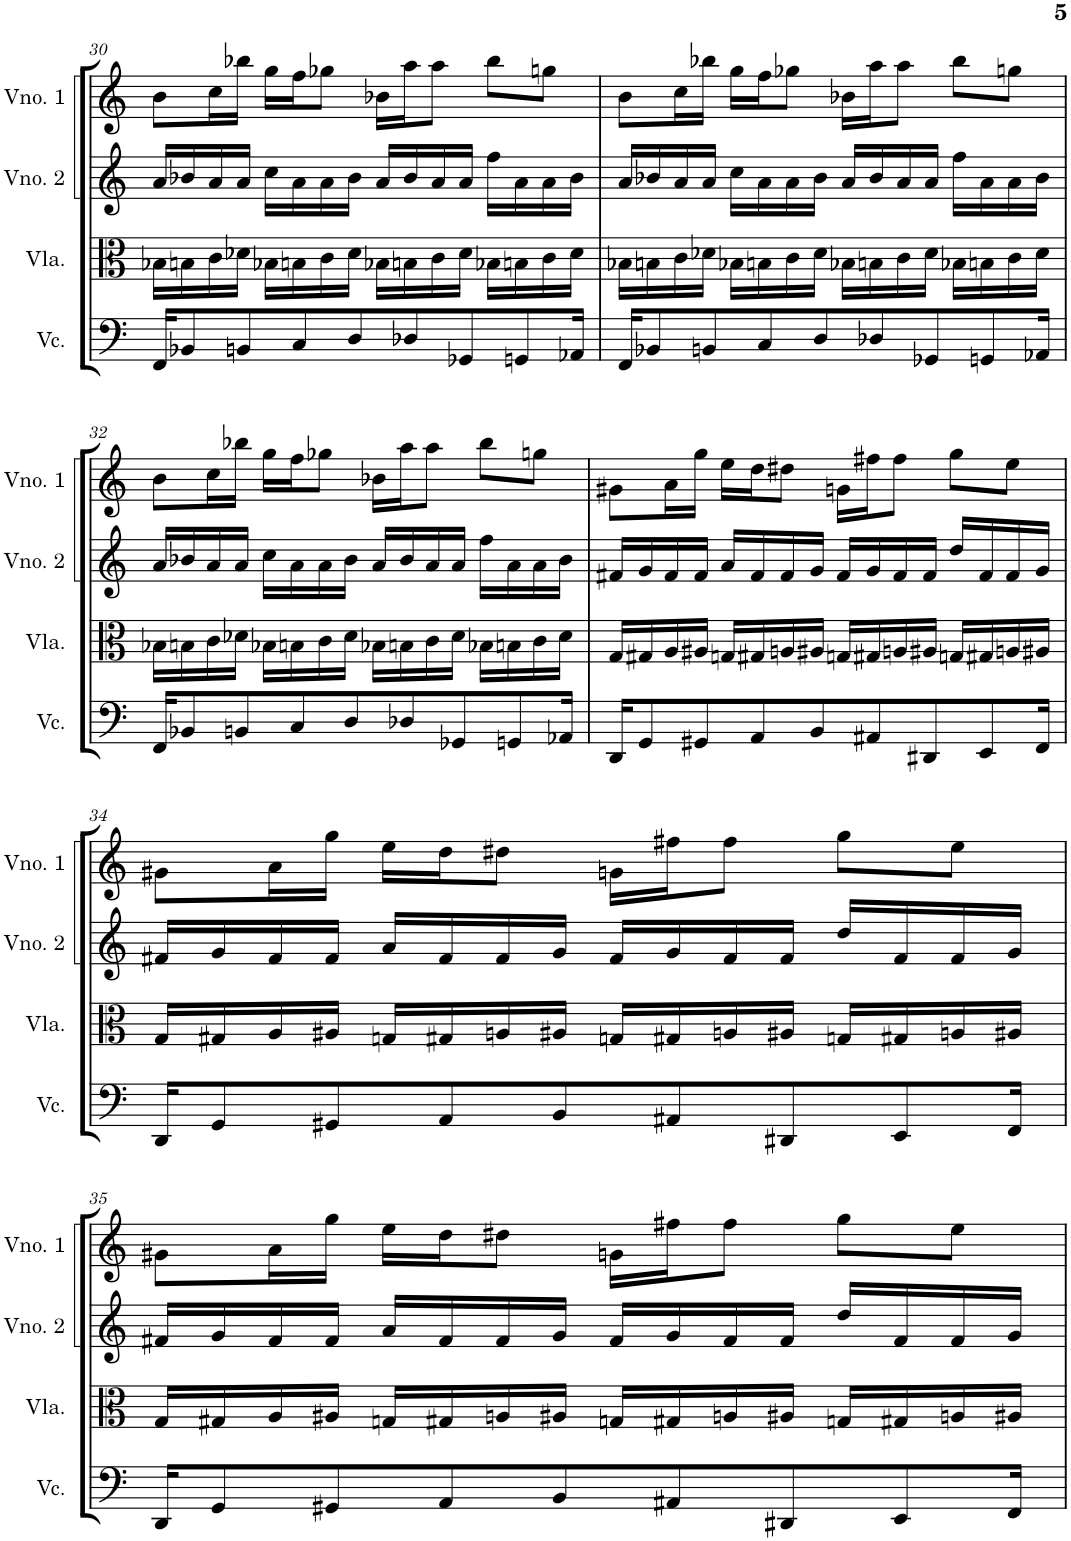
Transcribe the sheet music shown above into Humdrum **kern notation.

**kern	**kern	**kern	**kern
*part4	*part3	*part2	*part1
*staff4	*staff3	*staff2	*staff1
*I"Violoncelo	*I"Viola	*I"Violino 2	*I"Violino 1
*I'Vc.	*I'Vla.	*I'Vno. 2	*I'Vno. 1
!!LO:PB:g=z
*clefF4	*clefC3	*clefG2	*clefG2
*k[]	*k[]	*k[]	*k[]
*M4/4	*M4/4	*M4/4	*M4/4
=30	=30	=30	=30
16FF/KL	16B-X\LL	16a/LL	8b\L
8BB-X/	16Bn\	16b-X/	.
.	16c\	16a/	16cc\L
8BBn/	16d-X\JJ	16a/JJ	16bb-X\JJ
.	16B-X\LL	16cc\LL	16gg\LL
8C/	16Bn\	16a\	16ff\J
.	16c\	16a\	8gg-X\J
8D/	16d-\JJ	16b-\JJ	.
.	16B-X\LL	16a/LL	16b-X\LL
8D-X/	16Bn\	16b-/	16aa\J
.	16c\	16a/	8aa\J
8GG-X/	16d-\JJ	16a/JJ	.
.	16B-X\LL	16ff\LL	8bb-\L
8GGn/	16Bn\	16a\	.
.	16c\	16a\	8ggn\J
16AA-X/Jk	16d-\JJ	16b-\JJ	.
=31	=31	=31	=31
16FF/KL	16B-X\LL	16a/LL	8b\L
8BB-X/	16Bn\	16b-X/	.
.	16c\	16a/	16cc\L
8BBn/	16d-X\JJ	16a/JJ	16bb-X\JJ
.	16B-X\LL	16cc\LL	16gg\LL
8C/	16Bn\	16a\	16ff\J
.	16c\	16a\	8gg-X\J
8D/	16d-\JJ	16b-\JJ	.
.	16B-X\LL	16a/LL	16b-X\LL
8D-X/	16Bn\	16b-/	16aa\J
.	16c\	16a/	8aa\J
8GG-X/	16d-\JJ	16a/JJ	.
.	16B-X\LL	16ff\LL	8bb-\L
8GGn/	16Bn\	16a\	.
.	16c\	16a\	8ggn\J
16AA-X/Jk	16d-\JJ	16b-\JJ	.
!!LO:LB:g=z
=32	=32	=32	=32
16FF/KL	16B-X\LL	16a/LL	8b\L
8BB-X/	16Bn\	16b-X/	.
.	16c\	16a/	16cc\L
8BBn/	16d-X\JJ	16a/JJ	16bb-X\JJ
.	16B-X\LL	16cc\LL	16gg\LL
8C/	16Bn\	16a\	16ff\J
.	16c\	16a\	8gg-X\J
8D/	16d-\JJ	16b-\JJ	.
.	16B-X\LL	16a/LL	16b-X\LL
8D-X/	16Bn\	16b-/	16aa\J
.	16c\	16a/	8aa\J
8GG-X/	16d-\JJ	16a/JJ	.
.	16B-X\LL	16ff\LL	8bb-\L
8GGn/	16Bn\	16a\	.
.	16c\	16a\	8ggn\J
16AA-X/Jk	16d-\JJ	16b-\JJ	.
=33	=33	=33	=33
16DD/KL	16G/LL	16f#X/LL	8g#X\L
8GG/	16G#X/	16g/	.
.	16A/	16f#/	16a\L
8GG#X/	16A#X/JJ	16f#/JJ	16gg\JJ
.	16Gn/LL	16a/LL	16ee\LL
8AA/	16G#X/	16f#/	16dd\J
.	16An/	16f#/	8dd#X\J
8BB/	16A#X/JJ	16g/JJ	.
.	16Gn/LL	16f#/LL	16gn\LL
8AA#X/	16G#X/	16g/	16ff#X\J
.	16An/	16f#/	8ff#\J
8DD#X/	16A#X/JJ	16f#/JJ	.
.	16Gn/LL	16dd/LL	8gg\L
8EE/	16G#X/	16f#/	.
.	16An/	16f#/	8ee\J
16FF/Jk	16A#X/JJ	16g/JJ	.
!!LO:LB:g=z
=34	=34	=34	=34
16DD/KL	16G/LL	16f#X/LL	8g#X\L
8GG/	16G#X/	16g/	.
.	16A/	16f#/	16a\L
8GG#X/	16A#X/JJ	16f#/JJ	16gg\JJ
.	16Gn/LL	16a/LL	16ee\LL
8AA/	16G#X/	16f#/	16dd\J
.	16An/	16f#/	8dd#X\J
8BB/	16A#X/JJ	16g/JJ	.
.	16Gn/LL	16f#/LL	16gn\LL
8AA#X/	16G#X/	16g/	16ff#X\J
.	16An/	16f#/	8ff#\J
8DD#X/	16A#X/JJ	16f#/JJ	.
.	16Gn/LL	16dd/LL	8gg\L
8EE/	16G#X/	16f#/	.
.	16An/	16f#/	8ee\J
16FF/Jk	16A#X/JJ	16g/JJ	.
!!LO:LB:g=z
=35	=35	=35	=35
16DD/KL	16G/LL	16f#X/LL	8g#X\L
8GG/	16G#X/	16g/	.
.	16A/	16f#/	16a\L
8GG#X/	16A#X/JJ	16f#/JJ	16gg\JJ
.	16Gn/LL	16a/LL	16ee\LL
8AA/	16G#X/	16f#/	16dd\J
.	16An/	16f#/	8dd#X\J
8BB/	16A#X/JJ	16g/JJ	.
.	16Gn/LL	16f#/LL	16gn\LL
8AA#X/	16G#X/	16g/	16ff#X\J
.	16An/	16f#/	8ff#\J
8DD#X/	16A#X/JJ	16f#/JJ	.
.	16Gn/LL	16dd/LL	8gg\L
8EE/	16G#X/	16f#/	.
.	16An/	16f#/	8ee\J
16FF/Jk	16A#X/JJ	16g/JJ	.
=	=	=	=
*-	*-	*-	*-
